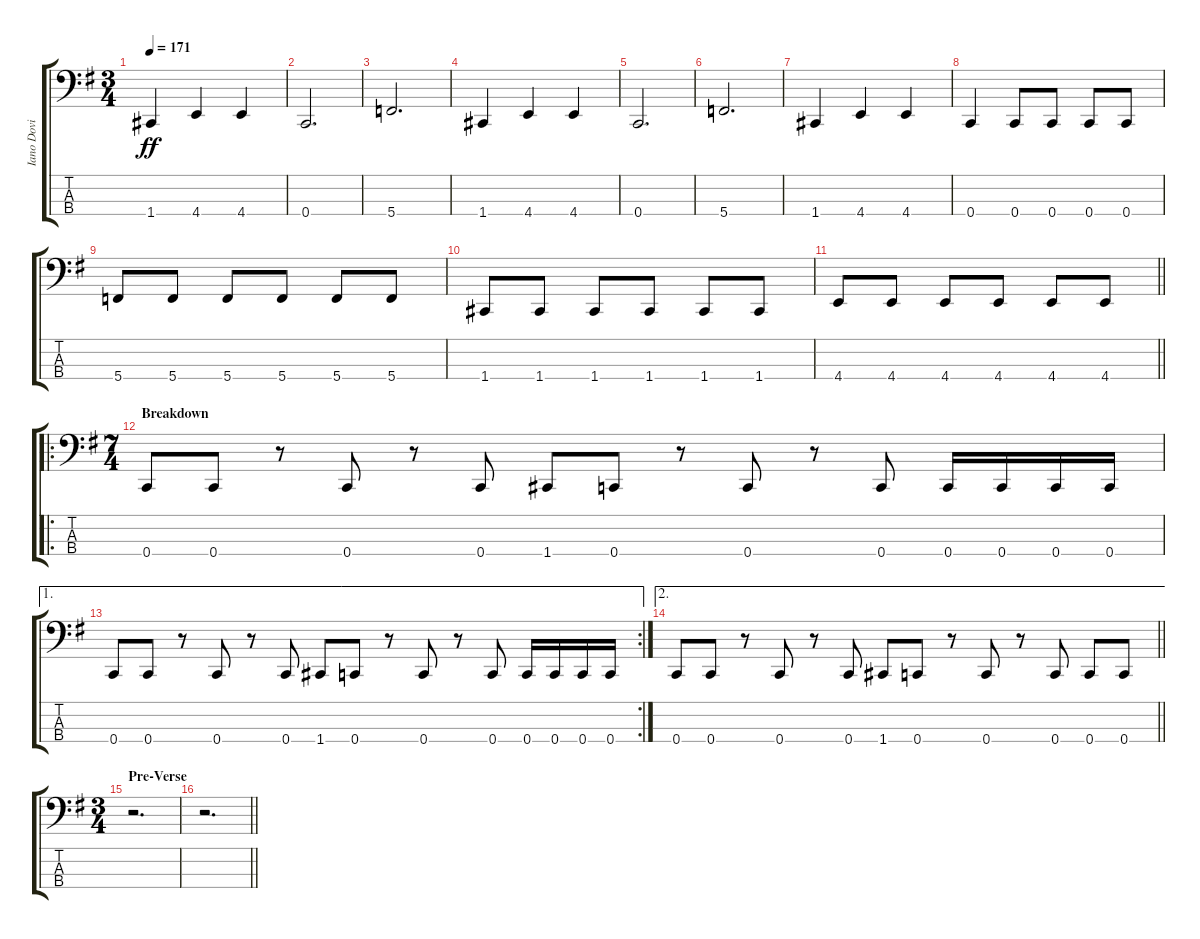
\track ("Iano Dovi - Bass" "Iano Dovi ") {instrument electricbasspick}
\staff {score tabs}
\tuning (F2 C2 G1 C1) {hide}
\ts (3 4)
\tempo 171
\clef f4
\ks eminor
1.4.4{dy ff} 4.4.4 4.4.4 |
0.4.2{d} |
5.4.2{d} |
1.4.4 4.4.4 4.4.4 |
0.4.2{d} |
5.4.2{d} |
1.4.4 4.4.4 4.4.4 |
0.4.4 0.4.8 0.4.8 0.4.8 0.4.8 |
5.4.8 5.4.8 5.4.8 5.4.8 5.4.8 5.4.8 |
1.4.8 1.4.8 1.4.8 1.4.8 1.4.8 1.4.8 |
\barLineRight lightlight
4.4.8 4.4.8 4.4.8 4.4.8 4.4.8 4.4.8 |
\ro
\ts (7 4)
\section ("" "Breakdown")
0.4.8 0.4.8 r.8 0.4.8 r.8 0.4.8 1.4.8 0.4.8 r.8 0.4.8 r.8 0.4.8 0.4.16 0.4.16 0.4.16 0.4.16 |
\ae 1
\rc 2
0.4.8 0.4.8 r.8 0.4.8 r.8 0.4.8 1.4.8 0.4.8 r.8 0.4.8 r.8 0.4.8 0.4.16 0.4.16 0.4.16 0.4.16 |
\ae 2
\barLineRight lightlight
0.4.8 0.4.8 r.8 0.4.8 r.8 0.4.8 1.4.8 0.4.8 r.8 0.4.8 r.8 0.4.8 0.4.8 0.4.8 |
\ts (3 4)
\section ("" "Pre-Verse")
r.2{d} |
\barLineRight lightlight
r.2{d}
